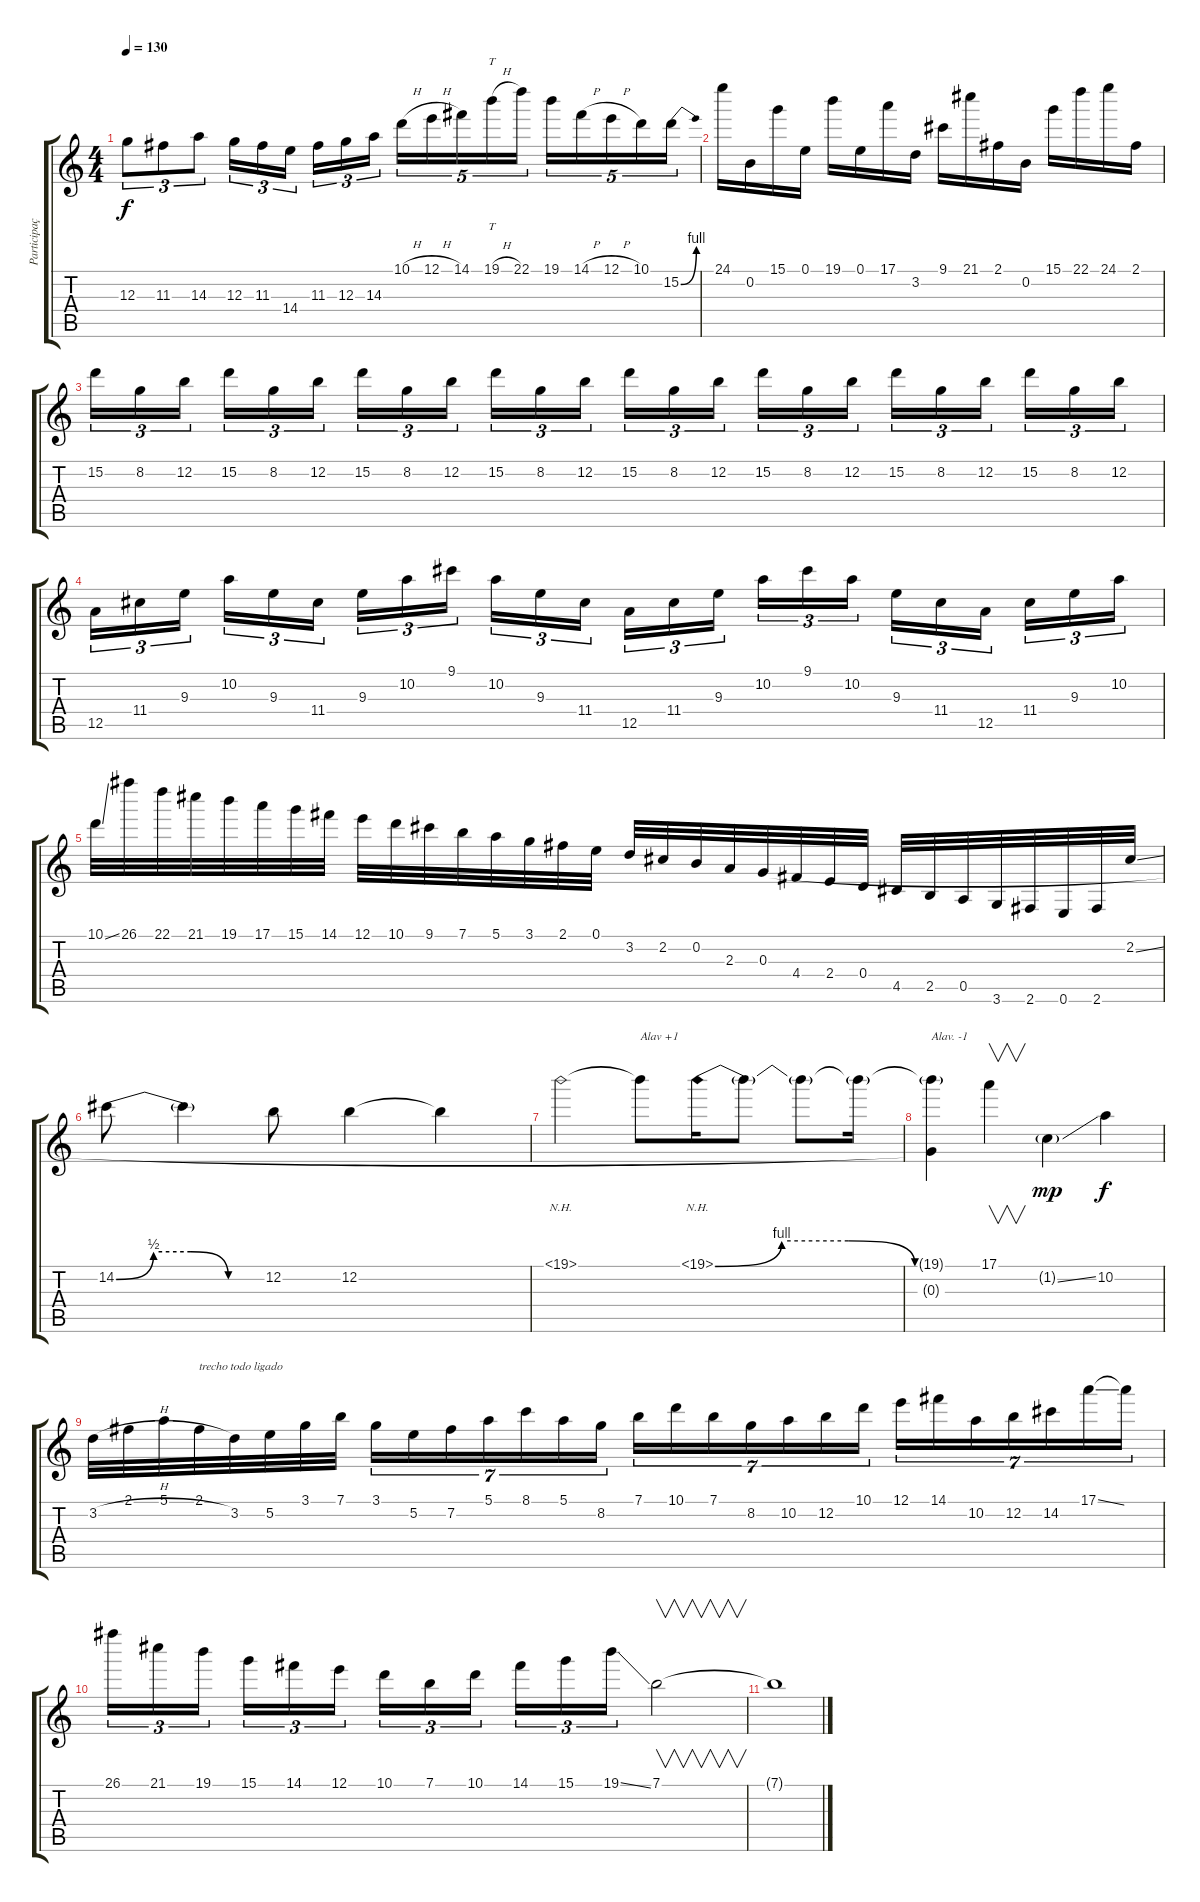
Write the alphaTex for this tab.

\track ("Participação especial @lemão" "Participaç") {instrument distortionguitar}
\staff {score tabs}
\tuning (E4 B3 G3 D3 A2 E2) {hide}
\ts (4 4)
\tempo 130
\clef g2
\ks c
12.3.8{tu (3 2) dy f} 11.3.8{tu (3 2)} 14.3.8{tu (3 2)} 12.3.16{tu (3 2)} 11.3.16{tu (3 2)} 14.4.16{tu (3 2)} 11.3.16{tu (3 2)} 12.3.16{tu (3 2)} 14.3.16{tu (3 2)} 10.1{h}.16{tu (5 4)} 12.1{h}.16{tu (5 4)} 14.1.16{tu (5 4)} 19.1{h}.16{tt tu (5 4)} 22.1.16{tu (5 4)} 19.1.16{tu (5 4)} 14.1{h}.16{tu (5 4)} 12.1{h}.16{tu (5 4)} 10.1.16{tu (5 4)} 15.2{be (bend 0 0 60 4)}.16{tu (5 4)} |
24.1.16 0.2.16 15.1.16 0.1.16 19.1.16 0.1.16 17.1.16 3.2.16 9.1.16 21.1.16 2.1.16 0.2.16 15.1.16 22.1.16 24.1.16 2.1.16 |
15.2.16{tu (3 2)} 8.2.16{tu (3 2)} 12.2.16{tu (3 2)} 15.2.16{tu (3 2)} 8.2.16{tu (3 2)} 12.2.16{tu (3 2)} 15.2.16{tu (3 2)} 8.2.16{tu (3 2)} 12.2.16{tu (3 2)} 15.2.16{tu (3 2)} 8.2.16{tu (3 2)} 12.2.16{tu (3 2)} 15.2.16{tu (3 2)} 8.2.16{tu (3 2)} 12.2.16{tu (3 2)} 15.2.16{tu (3 2)} 8.2.16{tu (3 2)} 12.2.16{tu (3 2)} 15.2.16{tu (3 2)} 8.2.16{tu (3 2)} 12.2.16{tu (3 2)} 15.2.16{tu (3 2)} 8.2.16{tu (3 2)} 12.2.16{tu (3 2)} |
12.5.16{tu (3 2)} 11.4.16{tu (3 2)} 9.3.16{tu (3 2)} 10.2.16{tu (3 2)} 9.3.16{tu (3 2)} 11.4.16{tu (3 2)} 9.3.16{tu (3 2)} 10.2.16{tu (3 2)} 9.1.16{tu (3 2)} 10.2.16{tu (3 2)} 9.3.16{tu (3 2)} 11.4.16{tu (3 2)} 12.5.16{tu (3 2)} 11.4.16{tu (3 2)} 9.3.16{tu (3 2)} 10.2.16{tu (3 2)} 9.1.16{tu (3 2)} 10.2.16{tu (3 2)} 9.3.16{tu (3 2)} 11.4.16{tu (3 2)} 12.5.16{tu (3 2)} 11.4.16{tu (3 2)} 9.3.16{tu (3 2)} 10.2.16{tu (3 2)} |
10.1{ss}.32 26.1.32 22.1.32 21.1.32 19.1.32 17.1.32 15.1.32 14.1.32 12.1.32 10.1.32 9.1.32 7.1.32 5.1.32 3.1.32 2.1.32 0.1.32 3.2.32 2.2.32 0.2.32 2.3.32 0.3.32 4.4.32 2.4.32 0.4.32 4.5.32 2.5.32 0.5.32 3.6.32 2.6.32 0.6.32 2.6.32 2.2{ss}.32 |
14.2{be (custom 0 0 15 2 30 2 45 0 60 0)}.8 14.2{t}.4 12.2.8 12.2.4 12.2{t}.4 |
19.1{nh}.2 19.1{t}.8{txt "Alav +1"} 19.1{be (custom 0 0 15 4 30 4 45 0 60 0) nh}.16 19.1{t}.8 19.1{t}.8 19.1{t}.16 |
(19.1{t} 0.3{t}).4{txt "Alav. -1"} 17.1.4{v} 1.2{ss g}.4{dy mp} 10.2.4{dy f} |
3.2{h}.32 2.1.32 5.1.32 2.1.32{txt "trecho todo ligado"} 3.2.32 5.2.32 3.1.32 7.1.32 3.1.16{tu (7 4)} 5.2.16{tu (7 4)} 7.2.16{tu (7 4)} 5.1.16{tu (7 4)} 8.1.16{tu (7 4)} 5.1.16{tu (7 4)} 8.2.16{tu (7 4)} 7.1.16{tu (7 4)} 10.1.16{tu (7 4)} 7.1.16{tu (7 4)} 8.2.16{tu (7 4)} 10.2.16{tu (7 4)} 12.2.16{tu (7 4)} 10.1.16{tu (7 4)} 12.1.16{tu (7 4)} 14.1.16{tu (7 4)} 10.2.16{tu (7 4)} 12.2.16{tu (7 4)} 14.2.16{tu (7 4)} 17.1{ss}.16{tu (7 4)} 17.1{t}.16{tu (7 4)} |
26.1.16{tu (3 2)} 21.1.16{tu (3 2)} 19.1.16{tu (3 2)} 15.1.16{tu (3 2)} 14.1.16{tu (3 2)} 12.1.16{tu (3 2)} 10.1.16{tu (3 2)} 7.1.16{tu (3 2)} 10.1.16{tu (3 2)} 14.1.16{tu (3 2)} 15.1.16{tu (3 2)} 19.1{ss}.16{tu (3 2)} 7.1.2{v} |
7.1{t}.1
